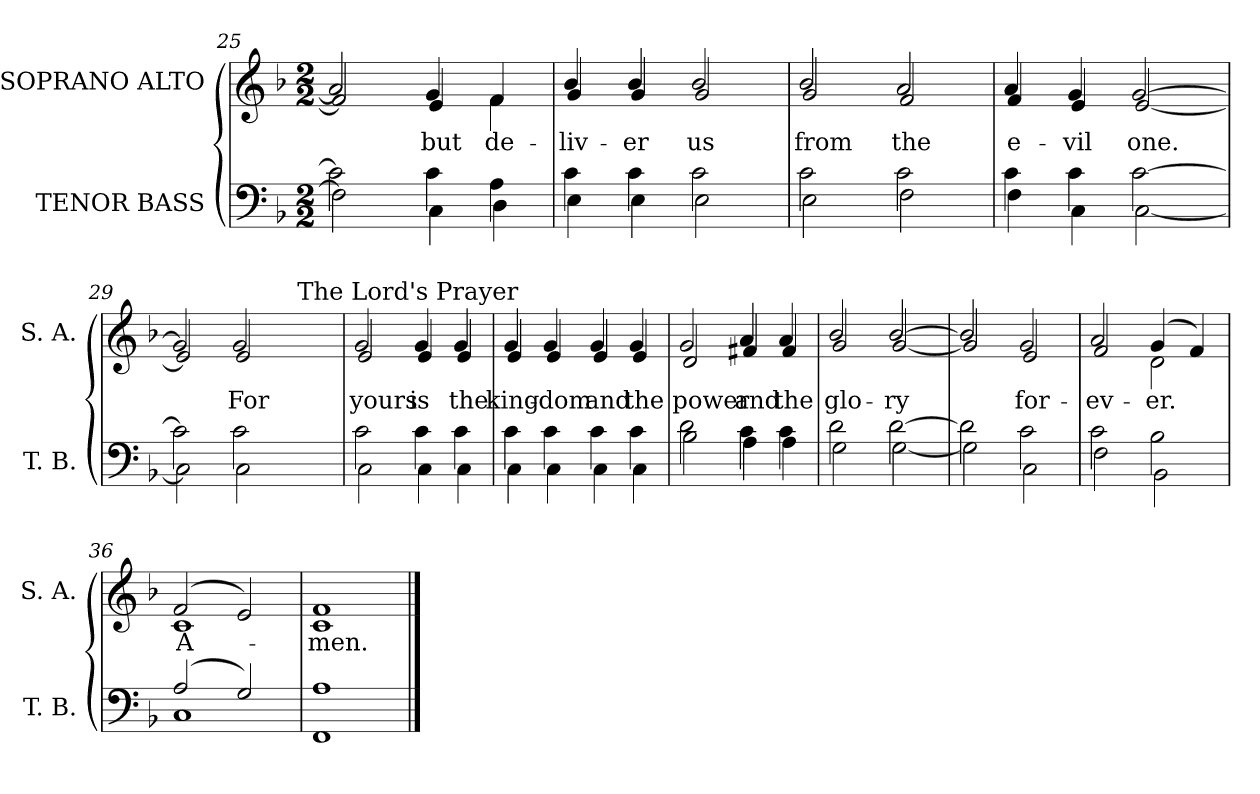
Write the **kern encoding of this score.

**kern	**kern	**text
*part2	*part1	*part1
*staff2	*staff1	*staff1
*I"TENOR BASS	*I"SOPRANO ALTO	*
*I'T. B.	*I'S. A.	*
*clefF4	*clefG2	*
*k[b-]	*k[b-]	*
*F:	*F:	*
*M2/2	*M2/2	*
=25	=25	=25
*^	*^	*
2ci\]	2Fi\]	2ai/]	2fi/]	.
!	!	!	!	!LO:LY:b:color=#000000
4ci\	4Ci\	4gi/	4ei/	but
!	!	!	!	!LO:LY:b:color=#000000
4Ai\	4Di\	4fi/	4fi\	de-
=26	=26	=26	=26	=26
!	!	!	!	!LO:LY:b:color=#000000
4ci\	4Ei\	4b-i/	4gi/	-liv-
!	!	!	!	!LO:LY:b:color=#000000
4ci\	4Ei\	4b-i/	4gi/	-er
!	!	!	!	!LO:LY:b:color=#000000
2ci\	2Ei\	2b-i/	2gi/	us
=27	=27	=27	=27	=27
!	!	!	!	!LO:LY:b:color=#000000
2ci\	2Ei\	2b-i/	2gi/	from
!	!	!	!	!LO:LY:b:color=#000000
2ci\	2Fi\	2ai/	2fi/	the
=28	=28	=28	=28	=28
!	!	!	!	!LO:LY:b:color=#000000
4ci\	4Fi\	4ai/	4fi/	e-
!	!	!	!	!LO:LY:b:color=#000000
4ci\	4Ci\	4gi/	4ei/	-vil
!	!	!	!	!LO:LY:b:color=#000000
[2ci\	[2Ci\	[2gi/	[2ei/	one.
=29	=29	=29	=29	=29
*	*	*	*^	*
2ci\]	2Ci\]	2gi/]	2ei/]	2ryy	.
!	!	!	!	!	!LO:LY:b:color=#000000
2ci\	2Ci\	2gi/	2ei/	4ryy	For
.	.	.	.	32ryy	.
.	.	.	.	64ryy	.
.	.	.	.	128ryy	.
.	.	.	.	512.ryy	.
!	!	!	!	!LO:TX:a:t=The Lord's Prayer	!
.	.	.	.	8ryy	.
.	.	.	.	16ryy	.
.	.	.	.	256ryy	.
.	.	.	.	1024ryy	.
*	*	*v	*v	*v	*
=30	=30	=30	=30
*	*	*^	*
*	*	*	*^	*
!	!	!	!	!	!LO:LY:b:color=#000000
*	*	*	*v	*v	*
2ci\	2Ci\	2gi/	2ei/	yours
!	!	!	!	!LO:LY:b:color=#000000
4ci\	4Ci\	4gi/	4ei/	is
!	!	!	!	!LO:LY:b:color=#000000
4ci\	4Ci\	4gi/	4ei/	the
!!LO:LB:g=z	!!
=31	=31	=31	=31	=31
!	!	!	!	!LO:LY:b:color=#000000
4ci\	4Ci\	4gi/	4ei/	king-
!	!	!	!	!LO:LY:b:color=#000000
4ci\	4Ci\	4gi/	4ei/	-dom
!	!	!	!	!LO:LY:b:color=#000000
4ci\	4Ci\	4gi/	4ei/	and
!	!	!	!	!LO:LY:b:color=#000000
4ci\	4Ci\	4gi/	4ei/	the
=32	=32	=32	=32	=32
!	!	!	!	!LO:LY:b:color=#000000
2di\	2B-i\	2gi/	2di/	power
!	!	!	!	!LO:LY:b:color=#000000
4ci\	4Ai\	4ai/	4f#Xi/	and
!	!	!	!	!LO:LY:b:color=#000000
4ci\	4Ai\	4ai/	4f#i/	the
=33	=33	=33	=33	=33
!	!	!	!	!LO:LY:b:color=#000000
2di\	2Gi\	2b-i/	2gi/	glo-
!	!	!	!	!LO:LY:b:color=#000000
[2di\	[2Gi\	[2b-i/	[2gi/	-ry
=34	=34	=34	=34	=34
2di\]	2Gi\]	2b-i/]	2gi/]	.
!	!	!	!	!LO:LY:b:color=#000000
2ci\	2Ci\	2gi/	2ei/	for-
=35	=35	=35	=35	=35
!	!	!	!	!LO:LY:b:color=#000000
2ci\	2Fi\	2ai/	2fi/	-ev-
!	!	!	!	!LO:LY:b:color=#000000
2B-i\	2BB-i\	(4gi/	2di\	-er.
.	.	4fi/)	.	.
=36	=36	=36	=36	=36
!	!	!	!	!LO:LY:b:color=#000000
(2Ai/	1Ci	(2fi/	1ci	A-
2Gi/)	.	2ei/)	.	.
=37	=37	=37	=37	=37
!	!	!	!	!LO:LY:b:color=#000000
1Ai	1FFi	1fi	1ci	-men.
*v	*v	*	*	*
*	*v	*v	*
==	==	==
*-	*-	*-
